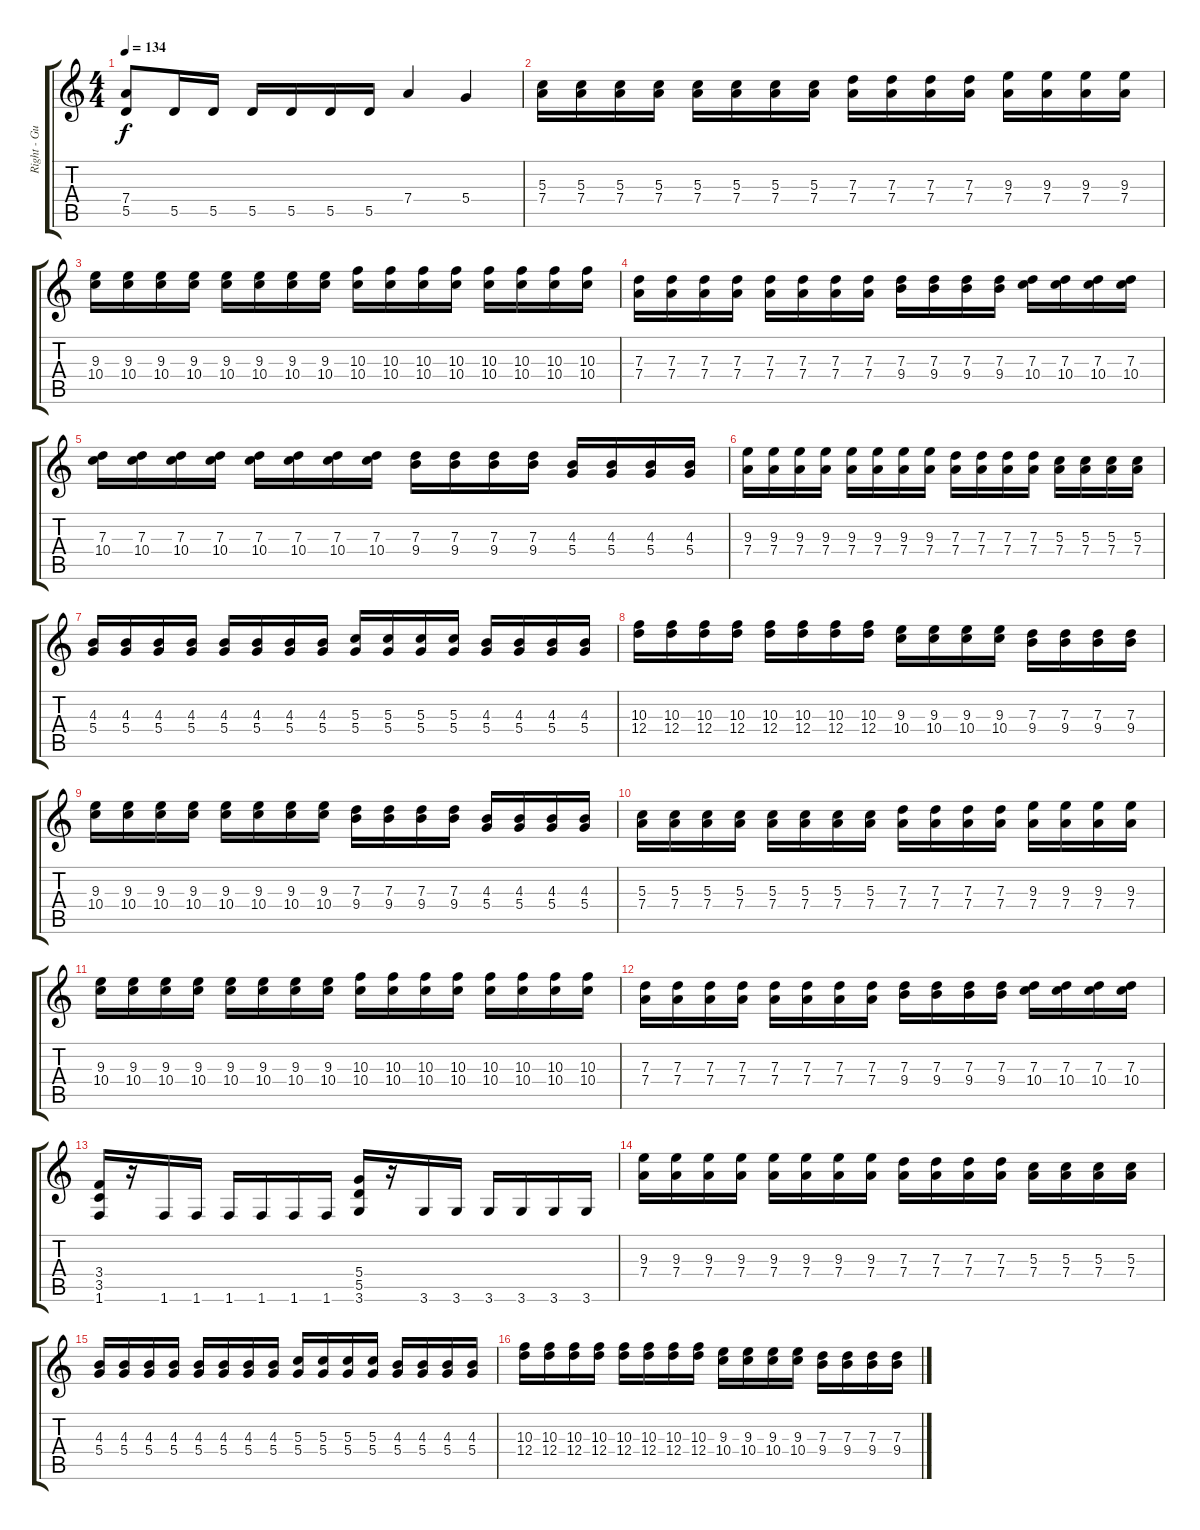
\track ("Right - Guitar" "Right - Gu") {instrument distortionguitar}
\staff {score tabs}
\tuning (E4 B3 G3 D3 A2 E2) {hide}
\ts (4 4)
\tempo 134
\clef g2
\ks c
(7.4 5.5).8{dy f} 5.5.16 5.5.16 5.5.16 5.5.16 5.5.16 5.5.16 7.4.4 5.4.4 |
(5.3 7.4).16 (5.3 7.4).16 (5.3 7.4).16 (5.3 7.4).16 (5.3 7.4).16 (5.3 7.4).16 (5.3 7.4).16 (5.3 7.4).16 (7.3 7.4).16 (7.3 7.4).16 (7.3 7.4).16 (7.3 7.4).16 (9.3 7.4).16 (9.3 7.4).16 (9.3 7.4).16 (9.3 7.4).16 |
(9.3 10.4).16 (9.3 10.4).16 (9.3 10.4).16 (9.3 10.4).16 (9.3 10.4).16 (9.3 10.4).16 (9.3 10.4).16 (9.3 10.4).16 (10.3 10.4).16 (10.3 10.4).16 (10.3 10.4).16 (10.3 10.4).16 (10.3 10.4).16 (10.3 10.4).16 (10.3 10.4).16 (10.3 10.4).16 |
(7.3 7.4).16 (7.3 7.4).16 (7.3 7.4).16 (7.3 7.4).16 (7.3 7.4).16 (7.3 7.4).16 (7.3 7.4).16 (7.3 7.4).16 (7.3 9.4).16 (7.3 9.4).16 (7.3 9.4).16 (7.3 9.4).16 (7.3 10.4).16 (7.3 10.4).16 (7.3 10.4).16 (7.3 10.4).16 |
(7.3 10.4).16 (7.3 10.4).16 (7.3 10.4).16 (7.3 10.4).16 (7.3 10.4).16 (7.3 10.4).16 (7.3 10.4).16 (7.3 10.4).16 (7.3 9.4).16 (7.3 9.4).16 (7.3 9.4).16 (7.3 9.4).16 (4.3 5.4).16 (4.3 5.4).16 (4.3 5.4).16 (4.3 5.4).16 |
(9.3 7.4).16 (9.3 7.4).16 (9.3 7.4).16 (9.3 7.4).16 (9.3 7.4).16 (9.3 7.4).16 (9.3 7.4).16 (9.3 7.4).16 (7.3 7.4).16 (7.3 7.4).16 (7.3 7.4).16 (7.3 7.4).16 (5.3 7.4).16 (5.3 7.4).16 (5.3 7.4).16 (5.3 7.4).16 |
(4.3 5.4).16 (4.3 5.4).16 (4.3 5.4).16 (4.3 5.4).16 (4.3 5.4).16 (4.3 5.4).16 (4.3 5.4).16 (4.3 5.4).16 (5.3 5.4).16 (5.3 5.4).16 (5.3 5.4).16 (5.3 5.4).16 (4.3 5.4).16 (4.3 5.4).16 (4.3 5.4).16 (4.3 5.4).16 |
(10.3 12.4).16 (10.3 12.4).16 (10.3 12.4).16 (10.3 12.4).16 (10.3 12.4).16 (10.3 12.4).16 (10.3 12.4).16 (10.3 12.4).16 (9.3 10.4).16 (9.3 10.4).16 (9.3 10.4).16 (9.3 10.4).16 (7.3 9.4).16 (7.3 9.4).16 (7.3 9.4).16 (7.3 9.4).16 |
(9.3 10.4).16 (9.3 10.4).16 (9.3 10.4).16 (9.3 10.4).16 (9.3 10.4).16 (9.3 10.4).16 (9.3 10.4).16 (9.3 10.4).16 (7.3 9.4).16 (7.3 9.4).16 (7.3 9.4).16 (7.3 9.4).16 (4.3 5.4).16 (4.3 5.4).16 (4.3 5.4).16 (4.3 5.4).16 |
(5.3 7.4).16 (5.3 7.4).16 (5.3 7.4).16 (5.3 7.4).16 (5.3 7.4).16 (5.3 7.4).16 (5.3 7.4).16 (5.3 7.4).16 (7.3 7.4).16 (7.3 7.4).16 (7.3 7.4).16 (7.3 7.4).16 (9.3 7.4).16 (9.3 7.4).16 (9.3 7.4).16 (9.3 7.4).16 |
(9.3 10.4).16 (9.3 10.4).16 (9.3 10.4).16 (9.3 10.4).16 (9.3 10.4).16 (9.3 10.4).16 (9.3 10.4).16 (9.3 10.4).16 (10.3 10.4).16 (10.3 10.4).16 (10.3 10.4).16 (10.3 10.4).16 (10.3 10.4).16 (10.3 10.4).16 (10.3 10.4).16 (10.3 10.4).16 |
(7.3 7.4).16 (7.3 7.4).16 (7.3 7.4).16 (7.3 7.4).16 (7.3 7.4).16 (7.3 7.4).16 (7.3 7.4).16 (7.3 7.4).16 (7.3 9.4).16 (7.3 9.4).16 (7.3 9.4).16 (7.3 9.4).16 (7.3 10.4).16 (7.3 10.4).16 (7.3 10.4).16 (7.3 10.4).16 |
(3.4 3.5 1.6).16 r.16 1.6.16 1.6.16 1.6.16 1.6.16 1.6.16 1.6.16 (5.4 5.5 3.6).16 r.16 3.6.16 3.6.16 3.6.16 3.6.16 3.6.16 3.6.16 |
(9.3 7.4).16 (9.3 7.4).16 (9.3 7.4).16 (9.3 7.4).16 (9.3 7.4).16 (9.3 7.4).16 (9.3 7.4).16 (9.3 7.4).16 (7.3 7.4).16 (7.3 7.4).16 (7.3 7.4).16 (7.3 7.4).16 (5.3 7.4).16 (5.3 7.4).16 (5.3 7.4).16 (5.3 7.4).16 |
(4.3 5.4).16 (4.3 5.4).16 (4.3 5.4).16 (4.3 5.4).16 (4.3 5.4).16 (4.3 5.4).16 (4.3 5.4).16 (4.3 5.4).16 (5.3 5.4).16 (5.3 5.4).16 (5.3 5.4).16 (5.3 5.4).16 (4.3 5.4).16 (4.3 5.4).16 (4.3 5.4).16 (4.3 5.4).16 |
(10.3 12.4).16 (10.3 12.4).16 (10.3 12.4).16 (10.3 12.4).16 (10.3 12.4).16 (10.3 12.4).16 (10.3 12.4).16 (10.3 12.4).16 (9.3 10.4).16 (9.3 10.4).16 (9.3 10.4).16 (9.3 10.4).16 (7.3 9.4).16 (7.3 9.4).16 (7.3 9.4).16 (7.3 9.4).16
